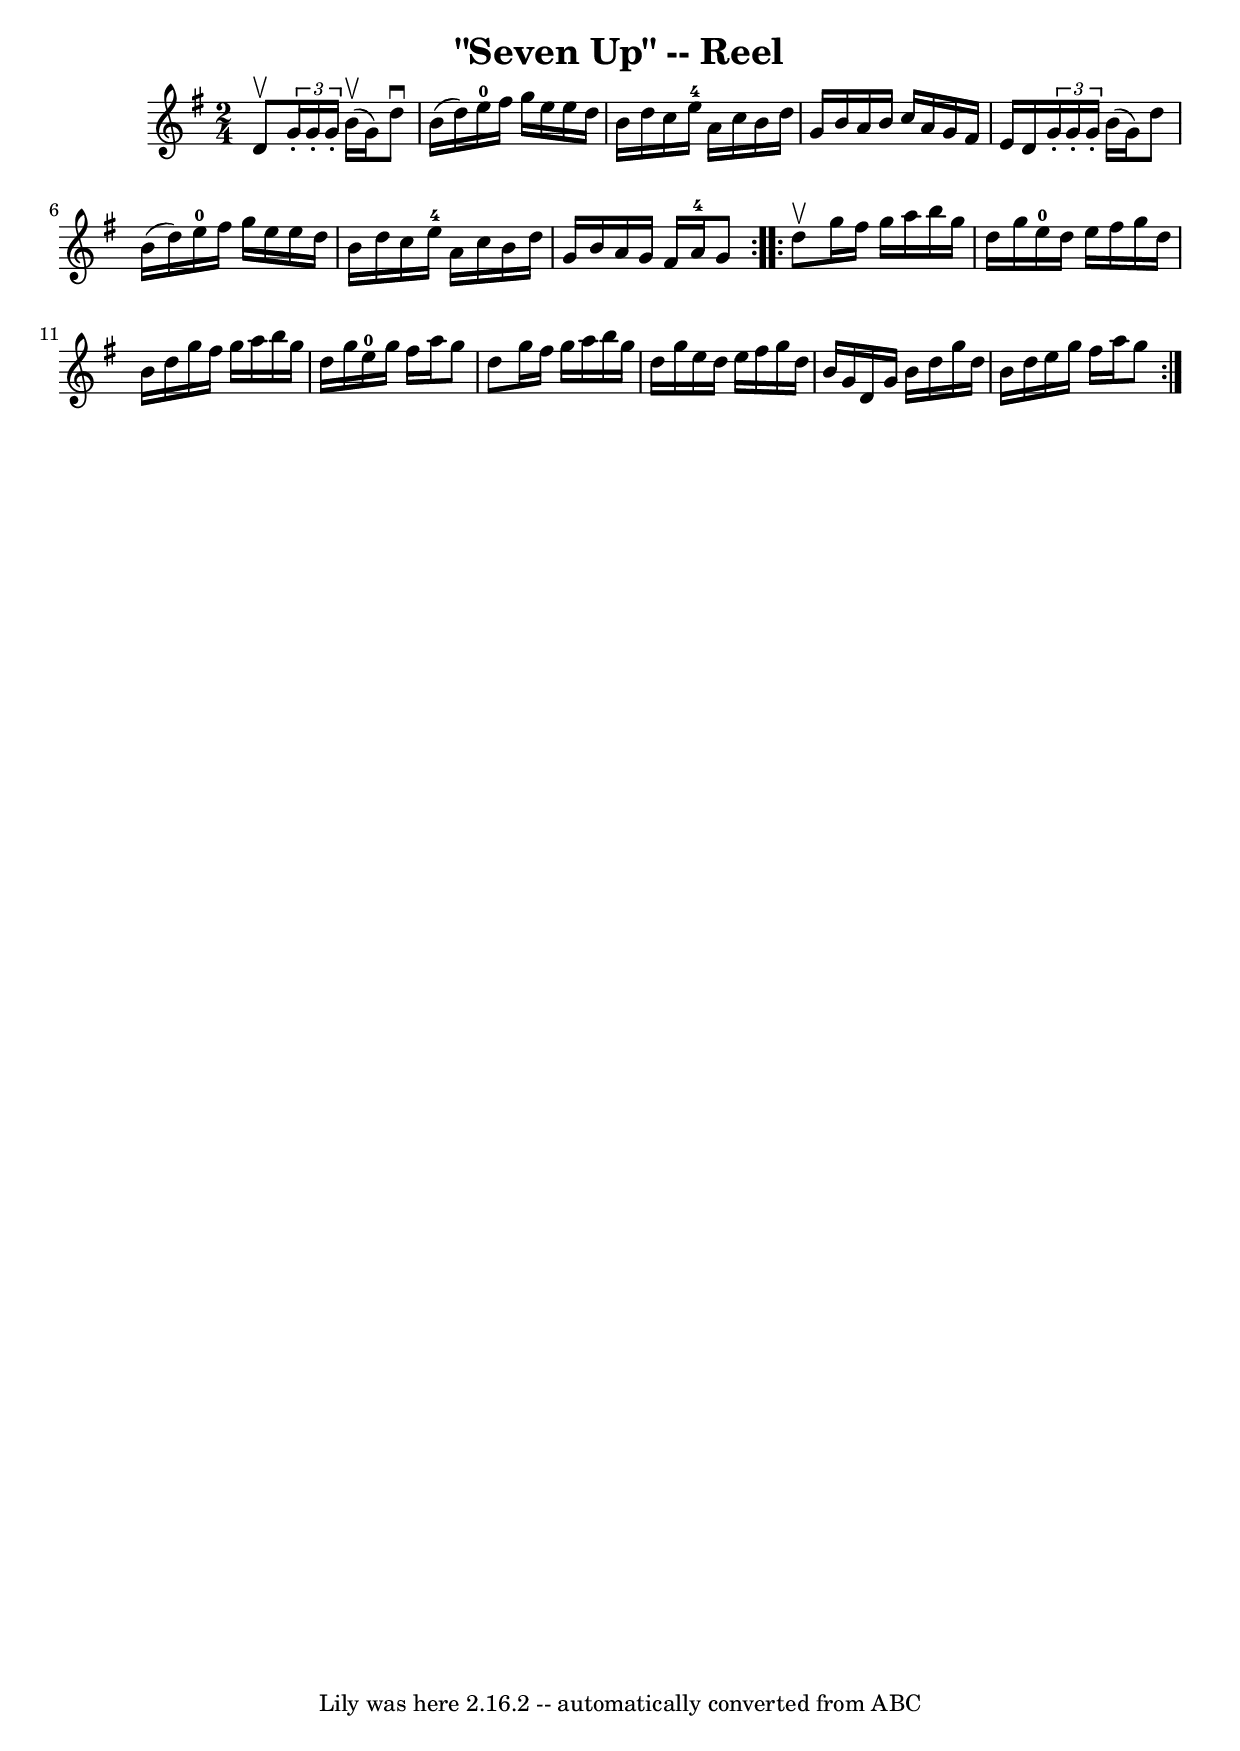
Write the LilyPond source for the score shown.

\version "2.7.40"
\include "Mammoth.ily"
\header {
	%% book = "Ryan's Mammoth Collection"
	crossRefNumber = "1"
	footnotes = "\\\\"
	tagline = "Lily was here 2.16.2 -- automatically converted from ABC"
	title = "\"Seven Up\" -- Reel"
}
voicedefault =  {


\repeat volta 2 {
\time 2/4 \key g \major d'8^\upbow |
     \times 2/3 { g'16 -.   
g'16 -. g'16 -. } b'16^\upbow(g'16) d''8^\downbow b'16 (
d''16)   |
 e''16-0 fis''16 g''16 e''16 e''16    
d''16 b'16 d''16    |
 c''16 e''16-4 a'16 c''16    
b'16 d''16 g'16 b'16    |
 a'16 b'16 c''16 a'16    
g'16 fis'16 e'16 d'16    |
     \times 2/3 { g'16 -. g'16 -. 
 g'16 -. } b'16 (g'16) d''8 b'16 (d''16)   |
     
e''16-0 fis''16 g''16 e''16 e''16 d''16 b'16 d''16    
|
 c''16 e''16-4 a'16 c''16 b'16 d''16 g'16 b'16 
   |
 a'16 g'16 fis'16 a'16-4 g'8  }     
\repeat volta 2 { d''8^\upbow |
 g''16 fis''16 g''16    
a''16 b''16 g''16 d''16 g''16    |
 e''16-0 d''16    
e''16 fis''16 g''16 d''16 b'16 d''16    |
 g''16    
fis''16 g''16 a''16 b''16 g''16 d''16 g''16    |
     
e''16-0 g''16 fis''16 a''16 g''8 d''8    |
 g''16    
fis''16 g''16 a''16 b''16 g''16 d''16 g''16    |
   
e''16 d''16 e''16 fis''16 g''16 d''16 b'16 g'16    
|
 d'16 g'16 b'16 d''16 g''16 d''16 b'16 d''16    
|
 e''16 g''16 fis''16 a''16 g''8  }   
}

\score{
    <<

	\context Staff="default"
	{
	    \voicedefault 
	}

    >>
	\layout {
	}
	\midi {}
}
